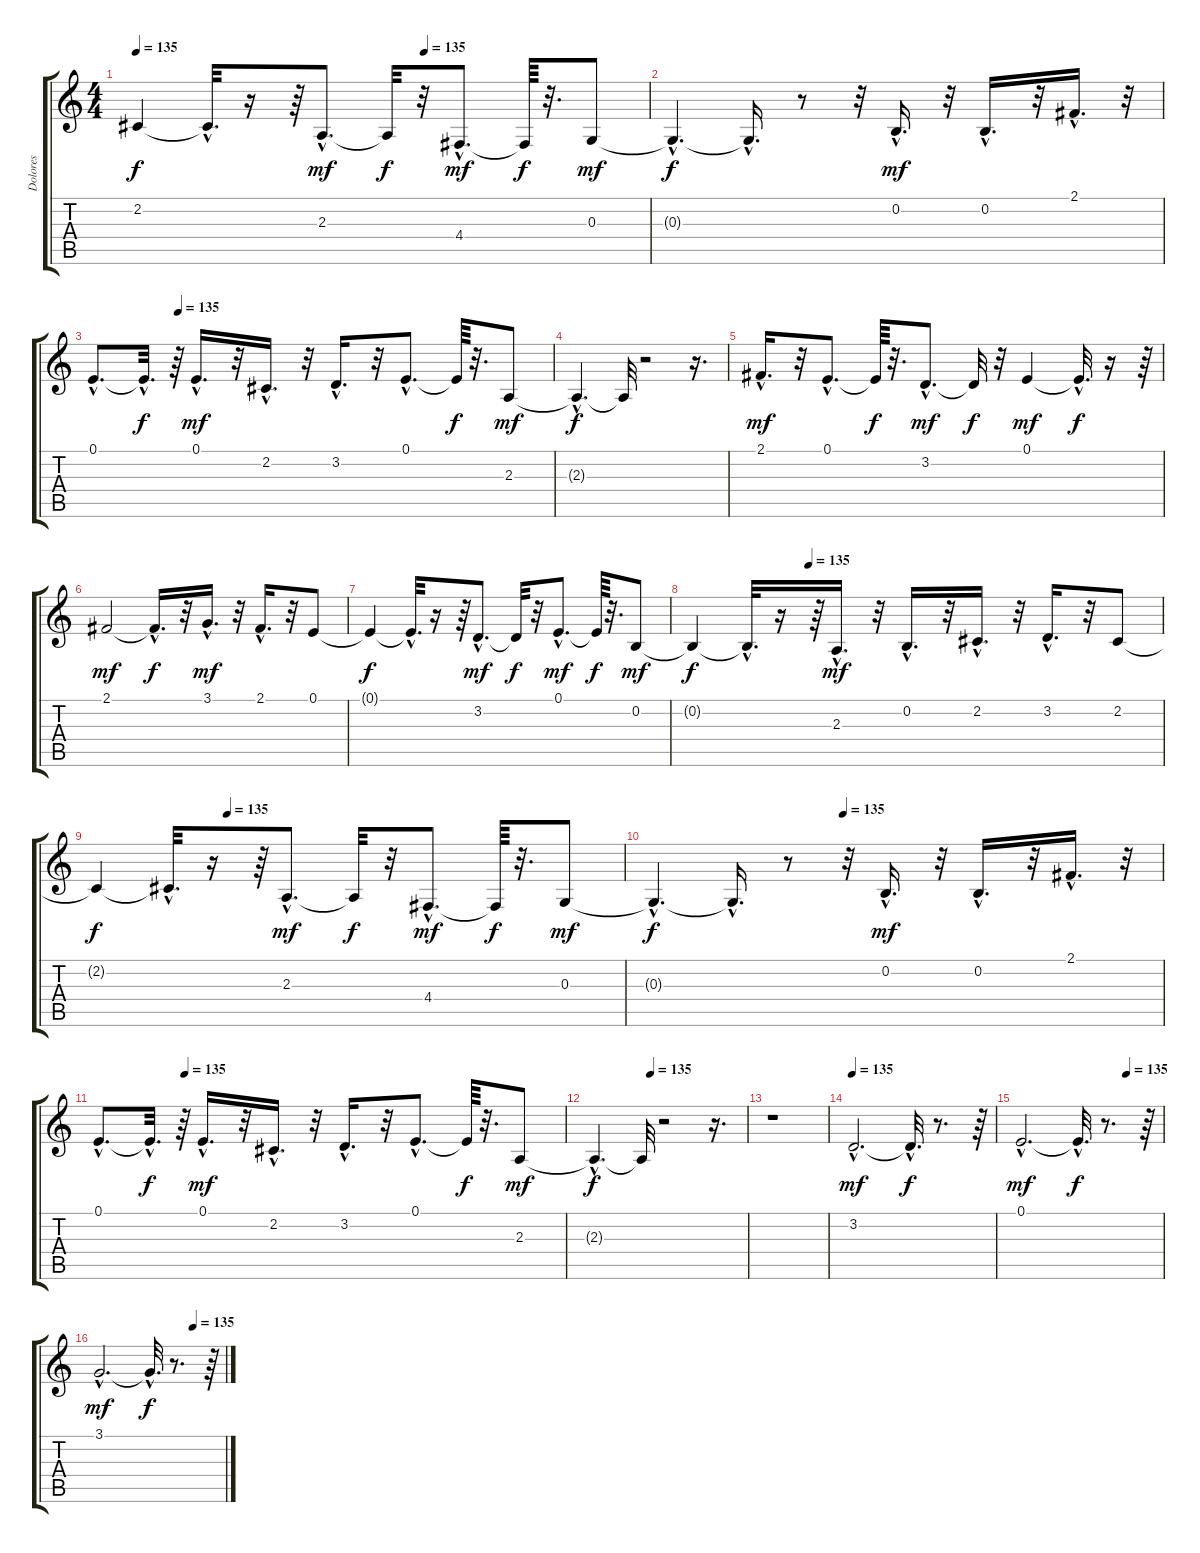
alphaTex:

\track ("Dolores" "Dolores") {instrument panflute}
\staff {score tabs}
\tuning (E4 B3 G3 D3 A2 E2) {hide}
\ts (4 4)
\tempo 135
\tempo (135 0.5625)
\clef g2
\ks c
2.2{t}.4{dy f} 2.2{hac t}.32{d} r.16 r.64 2.3{hac}.8{d dy mf} 2.3{t}.32{dy f} r.32 4.4{hac}.8{d dy mf} 4.4{t}.64{dy f} r.32{d} 0.3.8{dy mf} |
0.3{hac t}.4{d dy f} 0.3{hac t}.16{d} r.8 r.32 0.2{hac}.16{d dy mf} r.32 0.2{hac}.16{d} r.32 2.1{hac}.16{d} r.32 |
\tempo (135 0.1875)
0.1{hac}.8{d} 0.1{hac t}.32{d dy f} r.64 0.1{hac}.16{d dy mf} r.32 2.2{hac}.16{d} r.32 3.2{hac}.16{d} r.32 0.1{hac}.8{d} 0.1{t}.64{dy f} r.32{d} 2.3.8{dy mf} |
2.3{hac t}.4{d dy f} 2.3{t}.32 r.2 r.16{d} |
2.1{hac}.16{d dy mf} r.32 0.1{hac}.8{d} 0.1{t}.64{dy f} r.32{d} 3.2{hac}.8{d dy mf} 3.2{t}.32{dy f} r.32 0.1.4{dy mf} 0.1{hac t}.32{d dy f} r.16 r.64 |
2.1.2{dy mf} 2.1{hac t}.16{d dy f} r.32 3.1{hac}.16{d dy mf} r.32 2.1{hac}.16{d} r.32 0.1.8 |
0.1{t}.4{dy f} 0.1{hac t}.32{d} r.16 r.64 3.2{hac}.8{d dy mf} 3.2{t}.32{dy f} r.32 0.1{hac}.8{d dy mf} 0.1{t}.64{dy f} r.32{d} 0.2.8{dy mf} |
\tempo (135 0.25)
0.2{t}.4{dy f} 0.2{hac t}.32{d} r.16 r.64 2.3{hac}.16{d dy mf} r.32 0.2{hac}.16{d} r.32 2.2{hac}.16{d} r.32 3.2{hac}.16{d} r.32 2.2.8 |
\tempo (135 0.25)
2.2{t}.4{dy f} 2.2{hac t}.32{d} r.16 r.64 2.3{hac}.8{d dy mf} 2.3{t}.32{dy f} r.32 4.4{hac}.8{d dy mf} 4.4{t}.64{dy f} r.32{d} 0.3.8{dy mf} |
\tempo (135 0.375)
0.3{hac t}.4{d dy f} 0.3{hac t}.16{d} r.8 r.32 0.2{hac}.16{d dy mf} r.32 0.2{hac}.16{d} r.32 2.1{hac}.16{d} r.32 |
\tempo (135 0.1875)
0.1{hac}.8{d} 0.1{hac t}.32{d dy f} r.64 0.1{hac}.16{d dy mf} r.32 2.2{hac}.16{d} r.32 3.2{hac}.16{d} r.32 0.1{hac}.8{d} 0.1{t}.64{dy f} r.32{d} 2.3.8{dy mf} |
\tempo (135 0.375)
2.3{hac t}.4{d dy f} 2.3{t}.32 r.2 r.16{d} |
r.1 |
\tempo 135
3.2{hac}.2{d dy mf} 3.2{hac t}.32{d dy f} r.8{d} r.64 |
\tempo (135 0.75)
0.1{hac}.2{d dy mf} 0.1{hac t}.32{d dy f} r.8{d} r.64 |
\tempo (135 0.75)
3.1{hac}.2{d dy mf} 3.1{hac t}.32{d dy f} r.8{d} r.64
